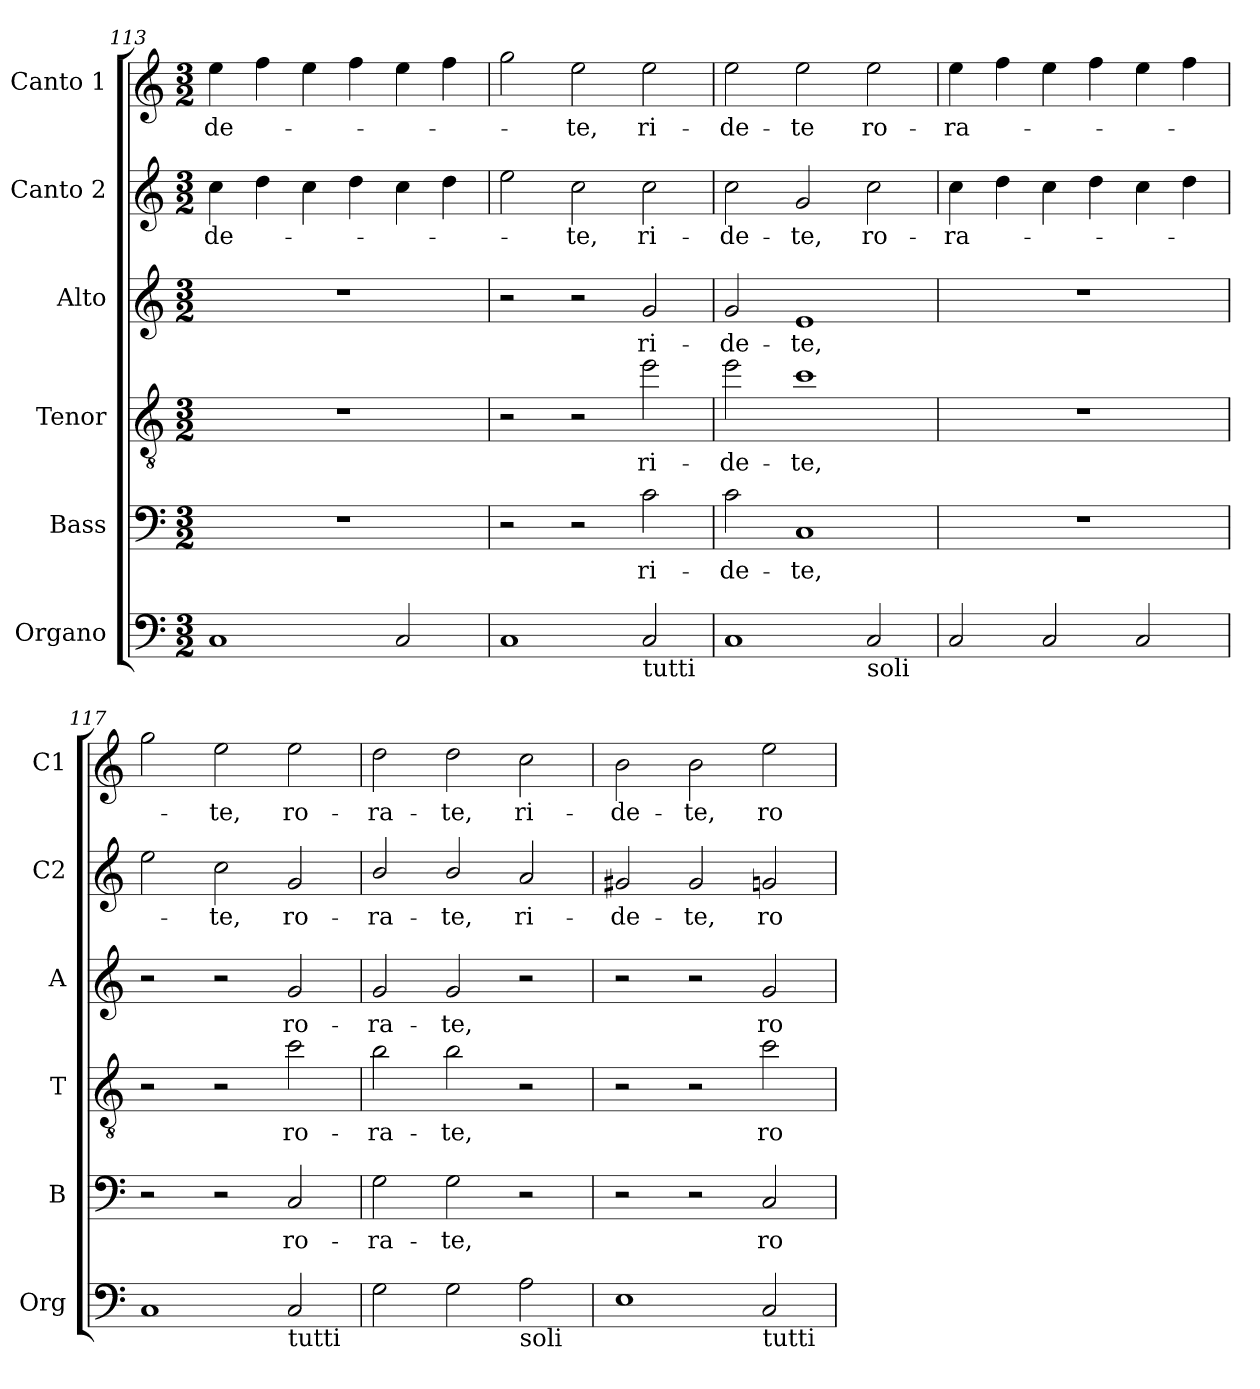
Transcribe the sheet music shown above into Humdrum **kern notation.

**kern	**kern	**text	**kern	**text	**kern	**text	**kern	**text	**kern	**text
*part6	*part5	*part5	*part4	*part4	*part3	*part3	*part2	*part2	*part1	*part1
*staff6	*staff5	*staff5	*staff4	*staff4	*staff3	*staff3	*staff2	*staff2	*staff1	*staff1
*I"Organo	*I"Bass	*	*I"Tenor	*	*I"Alto	*	*I"Canto 2	*	*I"Canto 1	*
*I'Org	*I'B	*	*I'T	*	*I'A	*	*I'C2	*	*I'C1	*
*clefF4	*clefF4	*	*clefGv2	*	*clefG2	*	*clefG2	*	*clefG2	*
*	*	*	*ITrd7c12	*	*	*	*	*	*	*
*k[]	*k[]	*	*k[]	*	*k[]	*	*k[]	*	*k[]	*
*C:	*C:	*	*C:	*	*C:	*	*C:	*	*C:	*
*M3/2	*M3/2	*	*M3/2	*	*M3/2	*	*M3/2	*	*M3/2	*
=113	=113	=113	=113	=113	=113	=113	=113	=113	=113	=113
!	!	!	!	!	!	!	!	!LO:LY:b	!	!
!	!	!	!	!	!	!	!	!	!	!LO:LY:b
1C	1.r	.	1.r	.	1.r	.	4cc\	-de-	4ee\	-de-
.	.	.	.	.	.	.	4dd\	.	4ff\	.
.	.	.	.	.	.	.	4cc\	.	4ee\	.
.	.	.	.	.	.	.	4dd\	.	4ff\	.
2C/	.	.	.	.	.	.	4cc\	.	4ee\	.
.	.	.	.	.	.	.	4dd\	.	4ff\	.
=114	=114	=114	=114	=114	=114	=114	=114	=114	=114	=114
1C	2r	.	2r	.	2r	.	2ee\	.	2gg\	.
!	!	!	!	!	!	!	!	!LO:LY:b	!	!
!	!	!	!	!	!	!	!	!	!	!LO:LY:b
.	2r	.	2r	.	2r	.	2cc\	-te,	2ee\	te,
!	!	!LO:LY:b	!	!	!	!	!	!	!	!
!	!	!	!	!LO:LY:b	!	!	!	!	!	!
!	!	!	!	!	!	!LO:LY:b	!	!	!	!
!	!	!	!	!	!	!	!	!LO:LY:b	!	!
!LO:TX:b:t=tutti	!	!	!	!	!	!	!	!	!	!
!	!	!	!	!	!	!	!	!	!	!LO:LY:b
2C/	2c\	ri-	2e\	ri-	2g/	ri-	2cc\	ri-	2ee\	ri-
=115	=115	=115	=115	=115	=115	=115	=115	=115	=115	=115
!	!	!LO:LY:b	!	!	!	!	!	!	!	!
!	!	!	!	!LO:LY:b	!	!	!	!	!	!
!	!	!	!	!	!	!LO:LY:b	!	!	!	!
!	!	!	!	!	!	!	!	!LO:LY:b	!	!
!	!	!	!	!	!	!	!	!	!	!LO:LY:b
1C	2c\	-de-	2e\	-de-	2g/	-de-	2cc\	-de-	2ee\	-de-
!	!	!LO:LY:b	!	!	!	!	!	!	!	!
!	!	!	!	!LO:LY:b	!	!	!	!	!	!
!	!	!	!	!	!	!LO:LY:b	!	!	!	!
!	!	!	!	!	!	!	!	!LO:LY:b	!	!
!	!	!	!	!	!	!	!	!	!	!LO:LY:b
.	1C	-te,	1c	-te,	1e	-te,	2g/	-te,	2ee\	-te
!	!	!	!	!	!	!	!	!LO:LY:b	!	!
!LO:TX:b:t=soli	!	!	!	!	!	!	!	!	!	!
!	!	!	!	!	!	!	!	!	!	!LO:LY:b
2C/	.	.	.	.	.	.	2cc\	ro-	2ee\	ro-
!!LO:PB:g=z
=116	=116	=116	=116	=116	=116	=116	=116	=116	=116	=116
!	!	!	!	!	!	!	!	!LO:LY:b	!	!
!	!	!	!	!	!	!	!	!	!	!LO:LY:b
2C/	1.r	.	1.r	.	1.r	.	4cc\	-ra-	4ee\	-ra-
.	.	.	.	.	.	.	4dd\	.	4ff\	.
2C/	.	.	.	.	.	.	4cc\	.	4ee\	.
.	.	.	.	.	.	.	4dd\	.	4ff\	.
2C/	.	.	.	.	.	.	4cc\	.	4ee\	.
.	.	.	.	.	.	.	4dd\	.	4ff\	.
=117	=117	=117	=117	=117	=117	=117	=117	=117	=117	=117
1C	2r	.	2r	.	2r	.	2ee\	.	2gg\	.
!	!	!	!	!	!	!	!	!LO:LY:b	!	!
!	!	!	!	!	!	!	!	!	!	!LO:LY:b
.	2r	.	2r	.	2r	.	2cc\	-te,	2ee\	-te,
!	!	!LO:LY:b	!	!	!	!	!	!	!	!
!	!	!	!	!LO:LY:b	!	!	!	!	!	!
!	!	!	!	!	!	!LO:LY:b	!	!	!	!
!	!	!	!	!	!	!	!	!LO:LY:b	!	!
!LO:TX:b:t=tutti	!	!	!	!	!	!	!	!	!	!
!	!	!	!	!	!	!	!	!	!	!LO:LY:b
2C/	2C/	ro-	2c\	ro-	2g/	ro-	2g/	ro-	2ee\	ro-
=118	=118	=118	=118	=118	=118	=118	=118	=118	=118	=118
!	!	!LO:LY:b	!	!	!	!	!	!	!	!
!	!	!	!	!LO:LY:b	!	!	!	!	!	!
!	!	!	!	!	!	!LO:LY:b	!	!	!	!
!	!	!	!	!	!	!	!	!LO:LY:b	!	!
!	!	!	!	!	!	!	!	!	!	!LO:LY:b
2G\	2G\	-ra-	2B\	-ra-	2g/	-ra-	2b/	-ra-	2dd\	-ra-
!	!	!LO:LY:b	!	!	!	!	!	!	!	!
!	!	!	!	!LO:LY:b	!	!	!	!	!	!
!	!	!	!	!	!	!LO:LY:b	!	!	!	!
!	!	!	!	!	!	!	!	!LO:LY:b	!	!
!	!	!	!	!	!	!	!	!	!	!LO:LY:b
2G\	2G\	-te,	2B\	-te,	2g/	-te,	2b/	te,	2dd\	-te,
!	!	!	!	!	!	!	!	!LO:LY:b	!	!
!LO:TX:b:t=soli	!	!	!	!	!	!	!	!	!	!
!	!	!	!	!	!	!	!	!	!	!LO:LY:b
2A\	2r	.	2r	.	2r	.	2a/	ri-	2cc\	ri-
=119	=119	=119	=119	=119	=119	=119	=119	=119	=119	=119
!	!	!	!	!	!	!	!	!LO:LY:b	!	!
!	!	!	!	!	!	!	!	!	!	!LO:LY:b
1E	2r	.	2r	.	2r	.	2g#X/	-de-	2b\	-de-
!	!	!	!	!	!	!	!	!LO:LY:b	!	!
!	!	!	!	!	!	!	!	!	!	!LO:LY:b
.	2r	.	2r	.	2r	.	2g#/	-te,	2b\	-te,
!	!	!LO:LY:b	!	!	!	!	!	!	!	!
!	!	!	!	!LO:LY:b	!	!	!	!	!	!
!	!	!	!	!	!	!LO:LY:b	!	!	!	!
!	!	!	!	!	!	!	!	!LO:LY:b	!	!
!LO:TX:b:t=tutti	!	!	!	!	!	!	!	!	!	!
!	!	!	!	!	!	!	!	!	!	!LO:LY:b
2C/	2C/	ro-	2c\	ro-	2g/	ro-	2gn/	ro-	2ee\	ro-
=	=	=	=	=	=	=	=	=	=	=
*-	*-	*-	*-	*-	*-	*-	*-	*-	*-	*-
